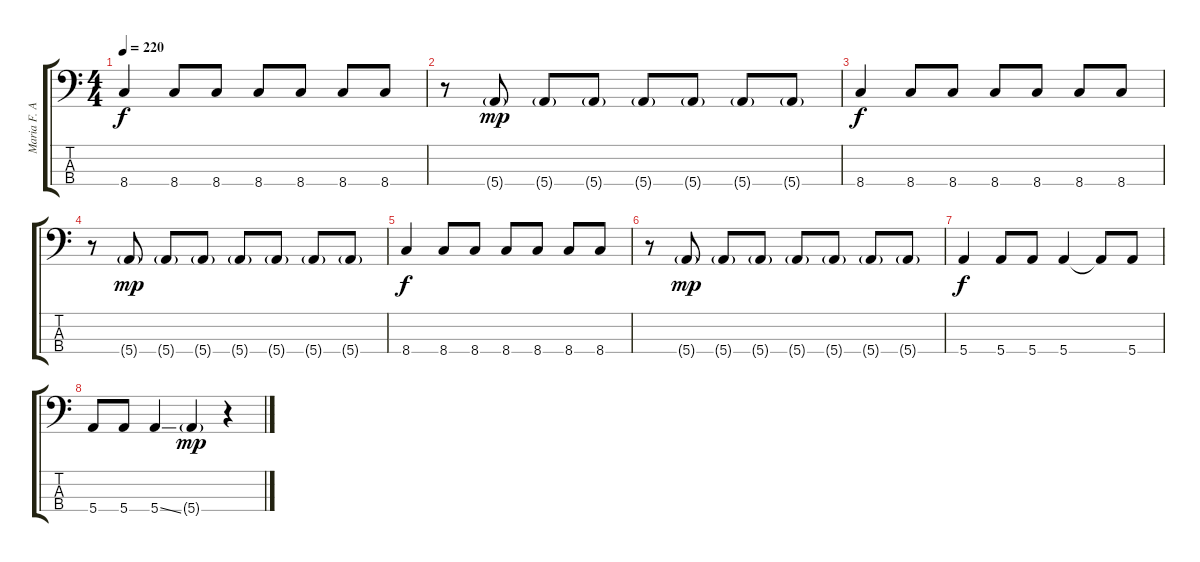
\track ("Maria F. Aldana" "Maria F. A") {instrument electricbassfinger}
\staff {score tabs}
\tuning (G2 D2 A1 E1) {hide}
\ts (4 4)
\tempo 220
\clef f4
\ks c
8.4.4{dy f} 8.4.8 8.4.8 8.4.8 8.4.8 8.4.8 8.4.8 |
r.8 5.4{g}.8{dy mp} 5.4{g}.8 5.4{g}.8 5.4{g}.8 5.4{g}.8 5.4{g}.8 5.4{g}.8 |
8.4.4{dy f} 8.4.8 8.4.8 8.4.8 8.4.8 8.4.8 8.4.8 |
r.8 5.4{g}.8{dy mp} 5.4{g}.8 5.4{g}.8 5.4{g}.8 5.4{g}.8 5.4{g}.8 5.4{g}.8 |
8.4.4{dy f} 8.4.8 8.4.8 8.4.8 8.4.8 8.4.8 8.4.8 |
r.8 5.4{g}.8{dy mp} 5.4{g}.8 5.4{g}.8 5.4{g}.8 5.4{g}.8 5.4{g}.8 5.4{g}.8 |
5.4.4{dy f} 5.4.8 5.4.8 5.4.4 5.4{t}.8 5.4.8 |
5.4.8 5.4.8 5.4{ss}.4 5.4{g}.4{dy mp} r.4
